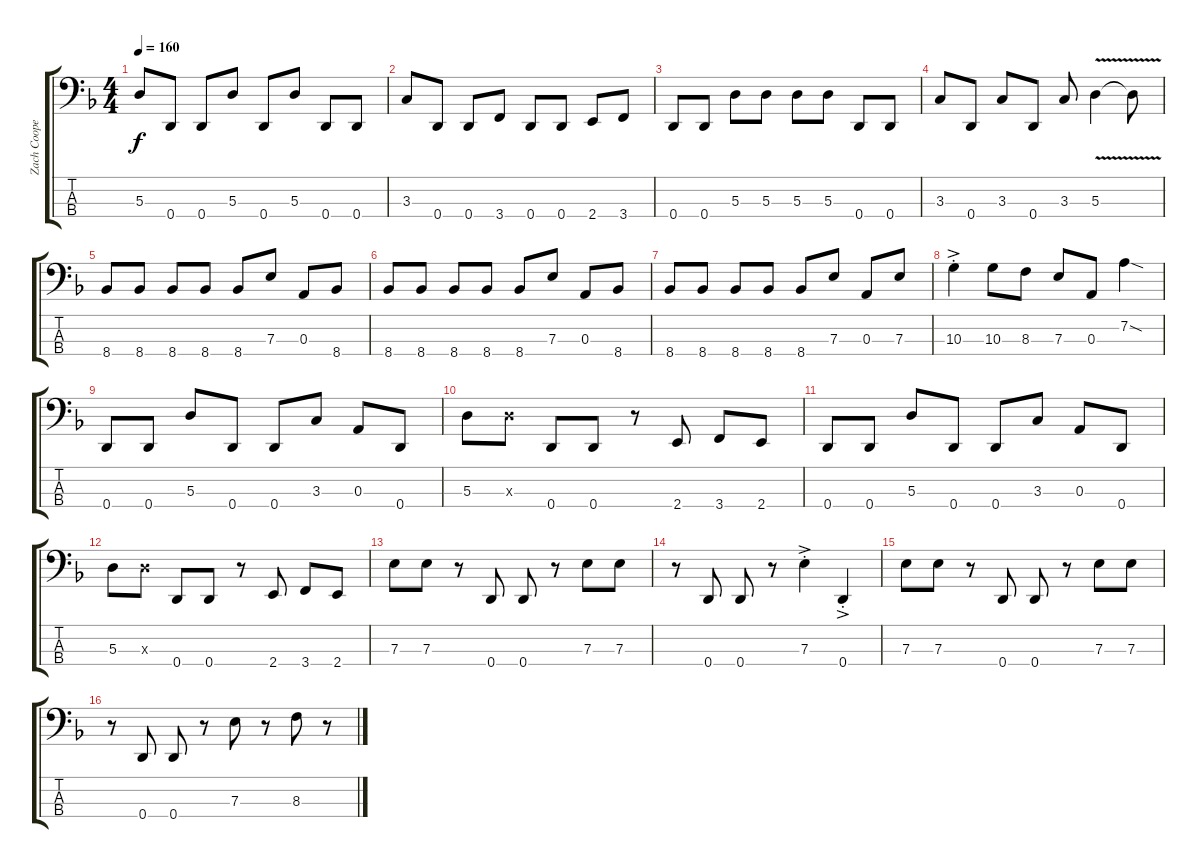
\track ("Zach Cooper" "Zach Coope") {instrument electricbassfinger}
\staff {score tabs}
\tuning (G2 D2 A1 D1) {hide}
\ts (4 4)
\tempo 160
\clef f4
\ks dminor
5.3.8{dy f} 0.4.8 0.4.8 5.3.8 0.4.8 5.3.8 0.4.8 0.4.8 |
3.3.8 0.4.8 0.4.8 3.4.8 0.4.8 0.4.8 2.4.8 3.4.8 |
0.4.8 0.4.8 5.3.8 5.3.8 5.3.8 5.3.8 0.4.8 0.4.8 |
3.3.8 0.4.8 3.3.8 0.4.8 3.3.8 5.3{v}.4 5.3{v t}.8 |
8.4.8 8.4.8 8.4.8 8.4.8 8.4.8 7.3.8 0.3.8 8.4.8 |
8.4.8 8.4.8 8.4.8 8.4.8 8.4.8 7.3.8 0.3.8 8.4.8 |
8.4.8 8.4.8 8.4.8 8.4.8 8.4.8 7.3.8 0.3.8 7.3.8 |
10.3{ac st}.4 10.3.8 8.3.8 7.3.8 0.3.8 7.2{sod}.4 |
0.4.8 0.4.8 5.3.8 0.4.8 0.4.8 3.3.8 0.3.8 0.4.8 |
5.3.8 5.3{x}.8 0.4.8 0.4.8 r.8 2.4.8 3.4.8 2.4.8 |
0.4.8 0.4.8 5.3.8 0.4.8 0.4.8 3.3.8 0.3.8 0.4.8 |
5.3.8 5.3{x}.8 0.4.8 0.4.8 r.8 2.4.8 3.4.8 2.4.8 |
7.3.8 7.3.8 r.8 0.4.8 0.4.8 r.8 7.3.8 7.3.8 |
r.8 0.4.8 0.4.8 r.8 7.3{ac st}.4 0.4{ac st}.4 |
7.3.8 7.3.8 r.8 0.4.8 0.4.8 r.8 7.3.8 7.3.8 |
r.8 0.4.8 0.4.8 r.8 7.3.8 r.8 8.3.8 r.8
